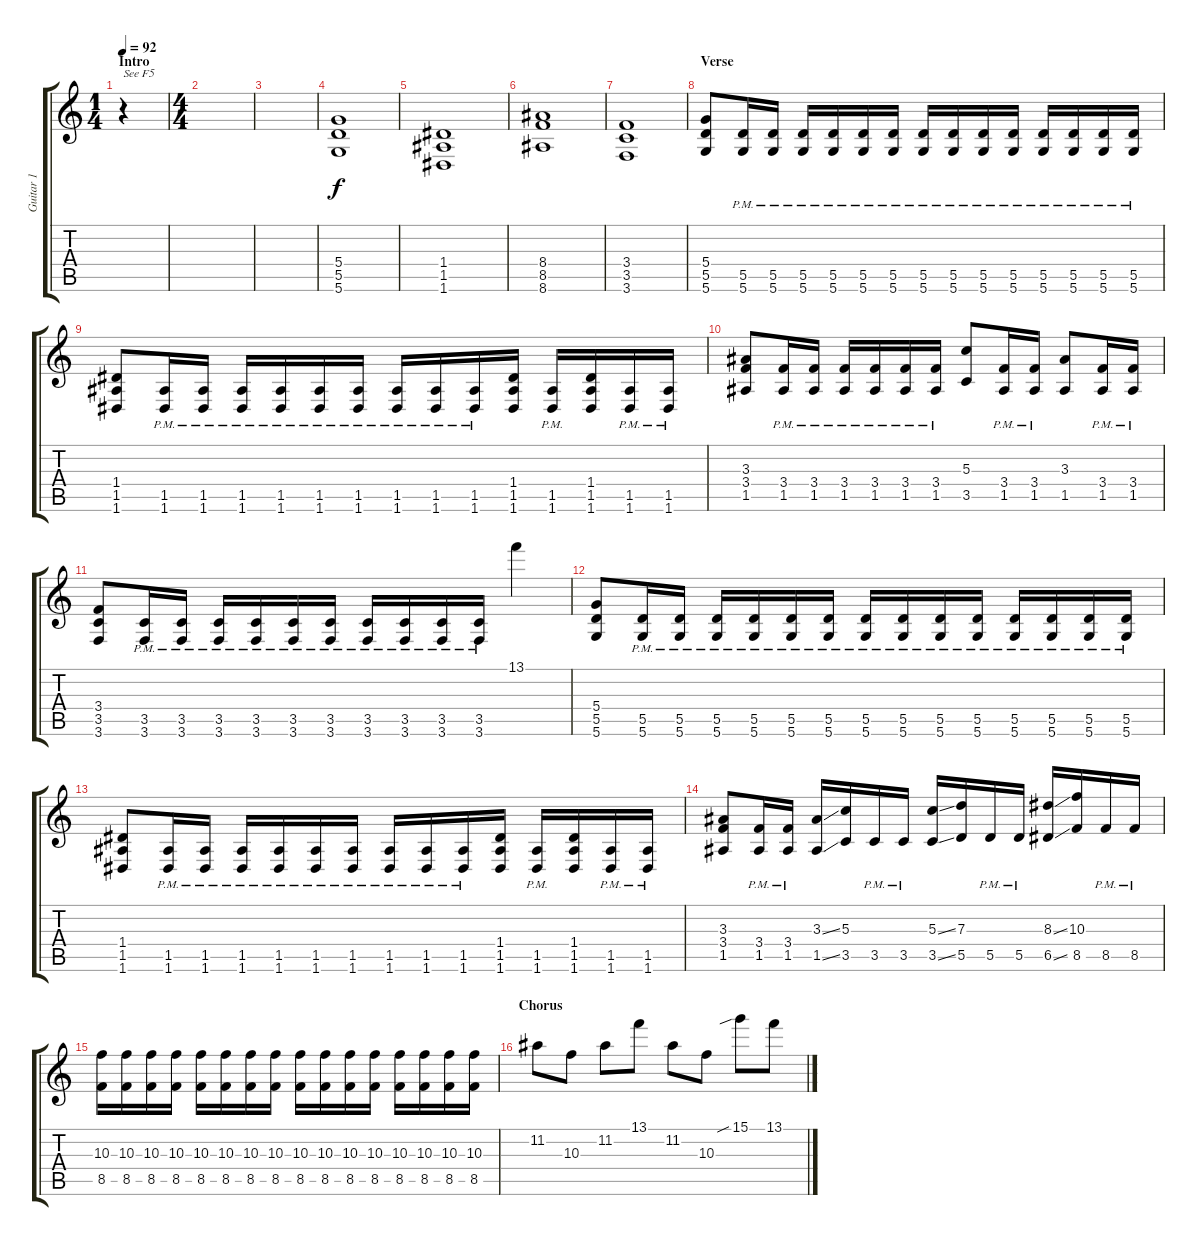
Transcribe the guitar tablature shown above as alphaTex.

\track ("Guitar 1" "Guitar 1") {instrument distortionguitar}
\staff {score tabs}
\tuning (E4 B3 G3 D3 A2 D2) {hide}
\ts (1 4)
\section ("" "Intro")
\tempo 92
\clef g2
\ks c
r.4{txt "See F5" dy f instrument distortionguitar} |
\ts (4 4)
|
|
(5.4 5.5 5.6).1 |
(1.4 1.5 1.6).1 |
(8.4 8.5 8.6).1 |
(3.4 3.5 3.6).1 |
\section ("" "Verse")
(5.4 5.5 5.6).8 (5.5{pm} 5.6{pm}).16 (5.5{pm} 5.6{pm}).16 (5.5{pm} 5.6{pm}).16 (5.5{pm} 5.6{pm}).16 (5.5{pm} 5.6{pm}).16 (5.5{pm} 5.6{pm}).16 (5.5{pm} 5.6{pm}).16 (5.5{pm} 5.6{pm}).16 (5.5{pm} 5.6{pm}).16 (5.5{pm} 5.6{pm}).16 (5.5{pm} 5.6{pm}).16 (5.5{pm} 5.6{pm}).16 (5.5{pm} 5.6{pm}).16 (5.5{pm} 5.6{pm}).16 |
(1.4 1.5 1.6).8 (1.5{pm} 1.6{pm}).16 (1.5{pm} 1.6{pm}).16 (1.5{pm} 1.6{pm}).16 (1.5{pm} 1.6{pm}).16 (1.5{pm} 1.6{pm}).16 (1.5{pm} 1.6{pm}).16 (1.5{pm} 1.6{pm}).16 (1.5{pm} 1.6{pm}).16 (1.5{pm} 1.6{pm}).16 (1.4 1.5 1.6).16 (1.5{pm} 1.6{pm}).16 (1.4 1.5 1.6).16 (1.5{pm} 1.6{pm}).16 (1.5{pm} 1.6{pm}).16 |
(3.3 3.4 1.5).8 (3.4{pm} 1.5{pm}).16 (3.4{pm} 1.5{pm}).16 (3.4{pm} 1.5{pm}).16 (3.4{pm} 1.5{pm}).16 (3.4{pm} 1.5{pm}).16 (3.4{pm} 1.5{pm}).16 (5.3 3.5).8 (3.4{pm} 1.5{pm}).16 (3.4{pm} 1.5{pm}).16 (3.3 1.5).8 (3.4{pm} 1.5{pm}).16 (3.4{pm} 1.5{pm}).16 |
(3.4 3.5 3.6).8 (3.5{pm} 3.6{pm}).16 (3.5{pm} 3.6{pm}).16 (3.5{pm} 3.6{pm}).16 (3.5{pm} 3.6{pm}).16 (3.5{pm} 3.6{pm}).16 (3.5{pm} 3.6{pm}).16 (3.5{pm} 3.6{pm}).16 (3.5{pm} 3.6{pm}).16 (3.5{pm} 3.6{pm}).16 (3.5{pm} 3.6{pm}).16 13.1.4 |
(5.4 5.5 5.6).8 (5.5{pm} 5.6{pm}).16 (5.5{pm} 5.6{pm}).16 (5.5{pm} 5.6{pm}).16 (5.5{pm} 5.6{pm}).16 (5.5{pm} 5.6{pm}).16 (5.5{pm} 5.6{pm}).16 (5.5{pm} 5.6{pm}).16 (5.5{pm} 5.6{pm}).16 (5.5{pm} 5.6{pm}).16 (5.5{pm} 5.6{pm}).16 (5.5{pm} 5.6{pm}).16 (5.5{pm} 5.6{pm}).16 (5.5{pm} 5.6{pm}).16 (5.5{pm} 5.6{pm}).16 |
(1.4 1.5 1.6).8 (1.5{pm} 1.6{pm}).16 (1.5{pm} 1.6{pm}).16 (1.5{pm} 1.6{pm}).16 (1.5{pm} 1.6{pm}).16 (1.5{pm} 1.6{pm}).16 (1.5{pm} 1.6{pm}).16 (1.5{pm} 1.6{pm}).16 (1.5{pm} 1.6{pm}).16 (1.5{pm} 1.6{pm}).16 (1.4 1.5 1.6).16 (1.5{pm} 1.6{pm}).16 (1.4 1.5 1.6).16 (1.5{pm} 1.6{pm}).16 (1.5{pm} 1.6{pm}).16 |
(3.3 3.4 1.5).8 (3.4{pm} 1.5{pm}).16 (3.4{pm} 1.5{pm}).16 (3.3{ss} 1.5{ss}).16 (5.3 3.5).16 3.5{pm}.16 3.5{pm}.16 (5.3{ss} 3.5{ss}).16 (7.3 5.5).16 5.5{pm}.16 5.5{pm}.16 (8.3{ss} 6.5{ss}).16 (10.3 8.5).16 8.5{pm}.16 8.5{pm}.16 |
(10.3 8.5).16 (10.3 8.5).16 (10.3 8.5).16 (10.3 8.5).16 (10.3 8.5).16 (10.3 8.5).16 (10.3 8.5).16 (10.3 8.5).16 (10.3 8.5).16 (10.3 8.5).16 (10.3 8.5).16 (10.3 8.5).16 (10.3 8.5).16 (10.3 8.5).16 (10.3 8.5).16 (10.3 8.5).16 |
\section ("" "Chorus")
11.2.8 10.3.8 11.2.8 13.1.8 11.2.8 10.3.8 15.1{sib}.8 13.1.8
